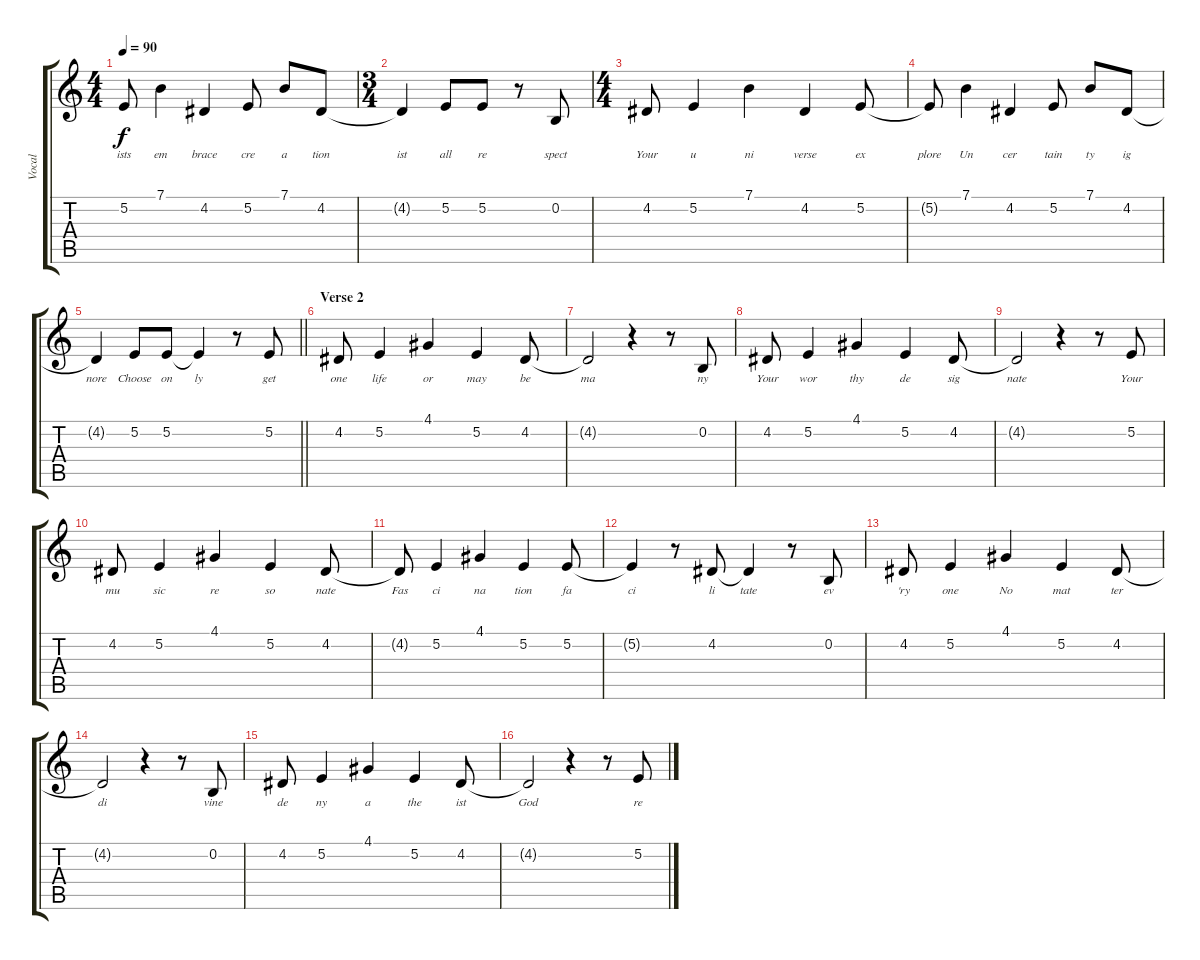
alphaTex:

\track ("Vocal" "Vocal") {instrument acousticgrandpiano}
\staff {score tabs}
\tuning (E4 B3 G3 D3 A2 E2) {hide}
\ts (4 4)
\tempo 90
\clef g2
\ks c
5.2{t}.8{lyrics (0 "ists") lyrics (1 "") lyrics (2 "") lyrics (3 "") lyrics (4 "") dy f} 7.1.4{lyrics (0 "em") lyrics (1 "") lyrics (2 "") lyrics (3 "") lyrics (4 "")} 4.2.4{lyrics (0 "brace") lyrics (1 "") lyrics (2 "") lyrics (3 "") lyrics (4 "")} 5.2.8{lyrics (0 "cre") lyrics (1 "") lyrics (2 "") lyrics (3 "") lyrics (4 "")} 7.1.8{lyrics (0 "a") lyrics (1 "") lyrics (2 "") lyrics (3 "") lyrics (4 "")} 4.2.8{lyrics (0 "tion") lyrics (1 "") lyrics (2 "") lyrics (3 "") lyrics (4 "")} |
\ts (3 4)
4.2{t}.4{lyrics (0 "ist") lyrics (1 "") lyrics (2 "") lyrics (3 "") lyrics (4 "")} 5.2.8{lyrics (0 "all") lyrics (1 "") lyrics (2 "") lyrics (3 "") lyrics (4 "")} 5.2.8{lyrics (0 "re") lyrics (1 "") lyrics (2 "") lyrics (3 "") lyrics (4 "")} r.8 0.2.8{lyrics (0 "spect") lyrics (1 "") lyrics (2 "") lyrics (3 "") lyrics (4 "")} |
\ts (4 4)
4.2.8{lyrics (0 "Your") lyrics (1 "") lyrics (2 "") lyrics (3 "") lyrics (4 "")} 5.2.4{lyrics (0 "u") lyrics (1 "") lyrics (2 "") lyrics (3 "") lyrics (4 "")} 7.1.4{lyrics (0 "ni") lyrics (1 "") lyrics (2 "") lyrics (3 "") lyrics (4 "")} 4.2.4{lyrics (0 "verse") lyrics (1 "") lyrics (2 "") lyrics (3 "") lyrics (4 "")} 5.2.8{lyrics (0 "ex") lyrics (1 "") lyrics (2 "") lyrics (3 "") lyrics (4 "")} |
5.2{t}.8{lyrics (0 "plore") lyrics (1 "") lyrics (2 "") lyrics (3 "") lyrics (4 "")} 7.1.4{lyrics (0 "Un") lyrics (1 "") lyrics (2 "") lyrics (3 "") lyrics (4 "")} 4.2.4{lyrics (0 "cer") lyrics (1 "") lyrics (2 "") lyrics (3 "") lyrics (4 "")} 5.2.8{lyrics (0 "tain") lyrics (1 "") lyrics (2 "") lyrics (3 "") lyrics (4 "")} 7.1.8{lyrics (0 "ty") lyrics (1 "") lyrics (2 "") lyrics (3 "") lyrics (4 "")} 4.2.8{lyrics (0 "ig") lyrics (1 "") lyrics (2 "") lyrics (3 "") lyrics (4 "")} |
\barLineRight lightlight
4.2{t}.4{lyrics (0 "nore") lyrics (1 "") lyrics (2 "") lyrics (3 "") lyrics (4 "")} 5.2.8{lyrics (0 "Choose") lyrics (1 "") lyrics (2 "") lyrics (3 "") lyrics (4 "")} 5.2.8{lyrics (0 "on") lyrics (1 "") lyrics (2 "") lyrics (3 "") lyrics (4 "")} 5.2{t}.4{lyrics (0 "ly") lyrics (1 "") lyrics (2 "") lyrics (3 "") lyrics (4 "")} r.8 5.2.8{lyrics (0 "get") lyrics (1 "") lyrics (2 "") lyrics (3 "") lyrics (4 "")} |
\section ("" "Verse 2")
4.2.8{lyrics (0 "one") lyrics (1 "") lyrics (2 "") lyrics (3 "") lyrics (4 "")} 5.2.4{lyrics (0 "life") lyrics (1 "") lyrics (2 "") lyrics (3 "") lyrics (4 "")} 4.1.4{lyrics (0 "or") lyrics (1 "") lyrics (2 "") lyrics (3 "") lyrics (4 "")} 5.2.4{lyrics (0 "may") lyrics (1 "") lyrics (2 "") lyrics (3 "") lyrics (4 "")} 4.2.8{lyrics (0 "be") lyrics (1 "") lyrics (2 "") lyrics (3 "") lyrics (4 "")} |
4.2{t}.2{lyrics (0 "ma") lyrics (1 "") lyrics (2 "") lyrics (3 "") lyrics (4 "")} r.4 r.8 0.2.8{lyrics (0 "ny") lyrics (1 "") lyrics (2 "") lyrics (3 "") lyrics (4 "")} |
4.2.8{lyrics (0 "Your") lyrics (1 "") lyrics (2 "") lyrics (3 "") lyrics (4 "")} 5.2.4{lyrics (0 "wor") lyrics (1 "") lyrics (2 "") lyrics (3 "") lyrics (4 "")} 4.1.4{lyrics (0 "thy") lyrics (1 "") lyrics (2 "") lyrics (3 "") lyrics (4 "")} 5.2.4{lyrics (0 "de") lyrics (1 "") lyrics (2 "") lyrics (3 "") lyrics (4 "")} 4.2.8{lyrics (0 "sig") lyrics (1 "") lyrics (2 "") lyrics (3 "") lyrics (4 "")} |
4.2{t}.2{lyrics (0 "nate") lyrics (1 "") lyrics (2 "") lyrics (3 "") lyrics (4 "")} r.4 r.8 5.2.8{lyrics (0 "Your") lyrics (1 "") lyrics (2 "") lyrics (3 "") lyrics (4 "")} |
4.2.8{lyrics (0 "mu") lyrics (1 "") lyrics (2 "") lyrics (3 "") lyrics (4 "")} 5.2.4{lyrics (0 "sic") lyrics (1 "") lyrics (2 "") lyrics (3 "") lyrics (4 "")} 4.1.4{lyrics (0 "re") lyrics (1 "") lyrics (2 "") lyrics (3 "") lyrics (4 "")} 5.2.4{lyrics (0 "so") lyrics (1 "") lyrics (2 "") lyrics (3 "") lyrics (4 "")} 4.2.8{lyrics (0 "nate") lyrics (1 "") lyrics (2 "") lyrics (3 "") lyrics (4 "")} |
4.2{t}.8{lyrics (0 "Fas") lyrics (1 "") lyrics (2 "") lyrics (3 "") lyrics (4 "")} 5.2.4{lyrics (0 "ci") lyrics (1 "") lyrics (2 "") lyrics (3 "") lyrics (4 "")} 4.1.4{lyrics (0 "na") lyrics (1 "") lyrics (2 "") lyrics (3 "") lyrics (4 "")} 5.2.4{lyrics (0 "tion") lyrics (1 "") lyrics (2 "") lyrics (3 "") lyrics (4 "")} 5.2.8{lyrics (0 "fa") lyrics (1 "") lyrics (2 "") lyrics (3 "") lyrics (4 "")} |
5.2{t}.4{lyrics (0 "ci") lyrics (1 "") lyrics (2 "") lyrics (3 "") lyrics (4 "")} r.8 4.2.8{lyrics (0 "li") lyrics (1 "") lyrics (2 "") lyrics (3 "") lyrics (4 "")} 4.2{t}.4{lyrics (0 "tate") lyrics (1 "") lyrics (2 "") lyrics (3 "") lyrics (4 "")} r.8 0.2.8{lyrics (0 "ev") lyrics (1 "") lyrics (2 "") lyrics (3 "") lyrics (4 "")} |
4.2.8{lyrics (0 "'ry") lyrics (1 "") lyrics (2 "") lyrics (3 "") lyrics (4 "")} 5.2.4{lyrics (0 "one") lyrics (1 "") lyrics (2 "") lyrics (3 "") lyrics (4 "")} 4.1.4{lyrics (0 "No") lyrics (1 "") lyrics (2 "") lyrics (3 "") lyrics (4 "")} 5.2.4{lyrics (0 "mat") lyrics (1 "") lyrics (2 "") lyrics (3 "") lyrics (4 "")} 4.2.8{lyrics (0 "ter") lyrics (1 "") lyrics (2 "") lyrics (3 "") lyrics (4 "")} |
4.2{t}.2{lyrics (0 "di") lyrics (1 "") lyrics (2 "") lyrics (3 "") lyrics (4 "")} r.4 r.8 0.2.8{lyrics (0 "vine") lyrics (1 "") lyrics (2 "") lyrics (3 "") lyrics (4 "")} |
4.2.8{lyrics (0 "de") lyrics (1 "") lyrics (2 "") lyrics (3 "") lyrics (4 "")} 5.2.4{lyrics (0 "ny") lyrics (1 "") lyrics (2 "") lyrics (3 "") lyrics (4 "")} 4.1.4{lyrics (0 "a") lyrics (1 "") lyrics (2 "") lyrics (3 "") lyrics (4 "")} 5.2.4{lyrics (0 "the") lyrics (1 "") lyrics (2 "") lyrics (3 "") lyrics (4 "")} 4.2.8{lyrics (0 "ist") lyrics (1 "") lyrics (2 "") lyrics (3 "") lyrics (4 "")} |
4.2{t}.2{lyrics (0 "God") lyrics (1 "") lyrics (2 "") lyrics (3 "") lyrics (4 "")} r.4 r.8 5.2.8{lyrics (0 "re") lyrics (1 "") lyrics (2 "") lyrics (3 "") lyrics (4 "")}
